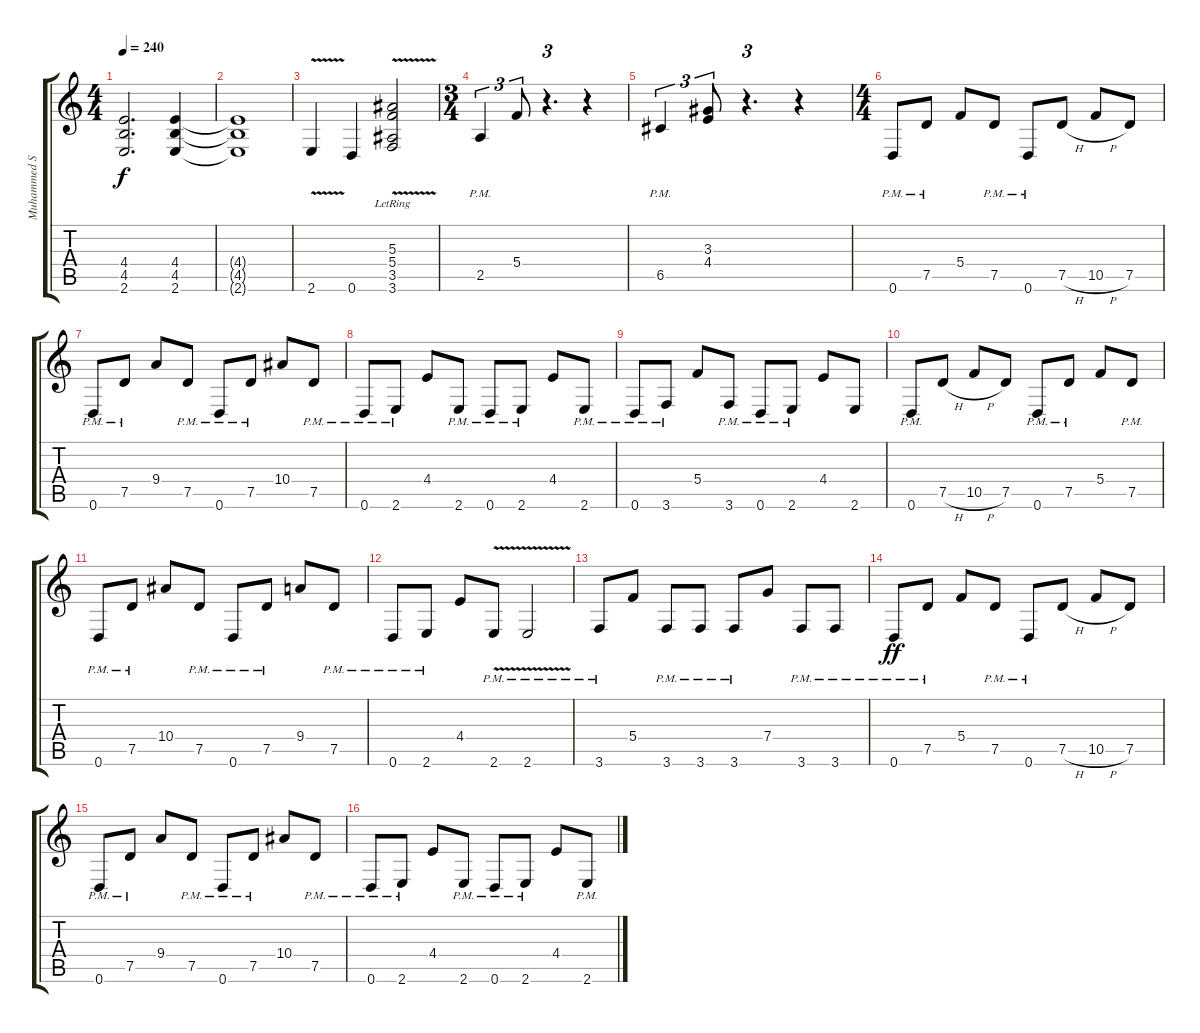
\track ("Muhammed Suicmez" "Muhammed S") {instrument distortionguitar}
\staff {score tabs}
\tuning (D4 A3 F3 C3 G2 D2) {hide}
\ts (4 4)
\tempo 240
\clef g2
\ks c
(4.4{t} 4.5{t} 2.6{t}).2{d dy f} (4.4 4.5 2.6).4 |
(4.4{t} 4.5{t} 2.6{t}).1 |
2.6{v}.4 0.6.4 (5.3{v lr} 5.4{v lr} 3.5{v lr} 3.6{v lr}).2 |
\ts (3 4)
2.5{pm}.4{tu (3 2)} 5.4.8{tu (3 2)} r.4{d tu (3 2)} r.4 |
6.5{pm}.4{tu (3 2)} (3.3 4.4).8{tu (3 2)} r.4{d tu (3 2)} r.4 |
\ts (4 4)
0.6{pm}.8 7.5{pm}.8 5.4.8 7.5{pm}.8 0.6{pm}.8 7.5{h}.8 10.5{h}.8 7.5.8 |
0.6{pm}.8 7.5{pm}.8 9.4.8 7.5{pm}.8 0.6{pm}.8 7.5{pm}.8 10.4.8 7.5{pm}.8 |
0.6{pm}.8 2.6{pm}.8 4.4.8 2.6{pm}.8 0.6{pm}.8 2.6{pm}.8 4.4.8 2.6{pm}.8 |
0.6{pm}.8 3.6{pm}.8 5.4.8 3.6{pm}.8 0.6{pm}.8 2.6{pm}.8 4.4.8 2.6.8 |
0.6{pm}.8 7.5{h}.8 10.5{h}.8 7.5.8 0.6{pm}.8 7.5{pm}.8 5.4.8 7.5{pm}.8 |
0.6{pm}.8 7.5{pm}.8 10.4.8 7.5{pm}.8 0.6{pm}.8 7.5{pm}.8 9.4.8 7.5{pm}.8 |
0.6{pm}.8 2.6{pm}.8 4.4.8 2.6{v pm}.8 2.6{v pm}.2 |
3.6{pm}.8 5.4.8 3.6{pm}.8 3.6{pm}.8 3.6{pm}.8 7.4.8 3.6{pm}.8 3.6{pm}.8 |
0.6{pm}.8{dy ff} 7.5{pm}.8 5.4.8 7.5{pm}.8 0.6{pm}.8 7.5{h}.8 10.5{h}.8 7.5.8 |
0.6{pm}.8 7.5{pm}.8 9.4.8 7.5{pm}.8 0.6{pm}.8 7.5{pm}.8 10.4.8 7.5{pm}.8 |
0.6{pm}.8 2.6{pm}.8 4.4.8 2.6{pm}.8 0.6{pm}.8 2.6{pm}.8 4.4.8 2.6{pm}.8
